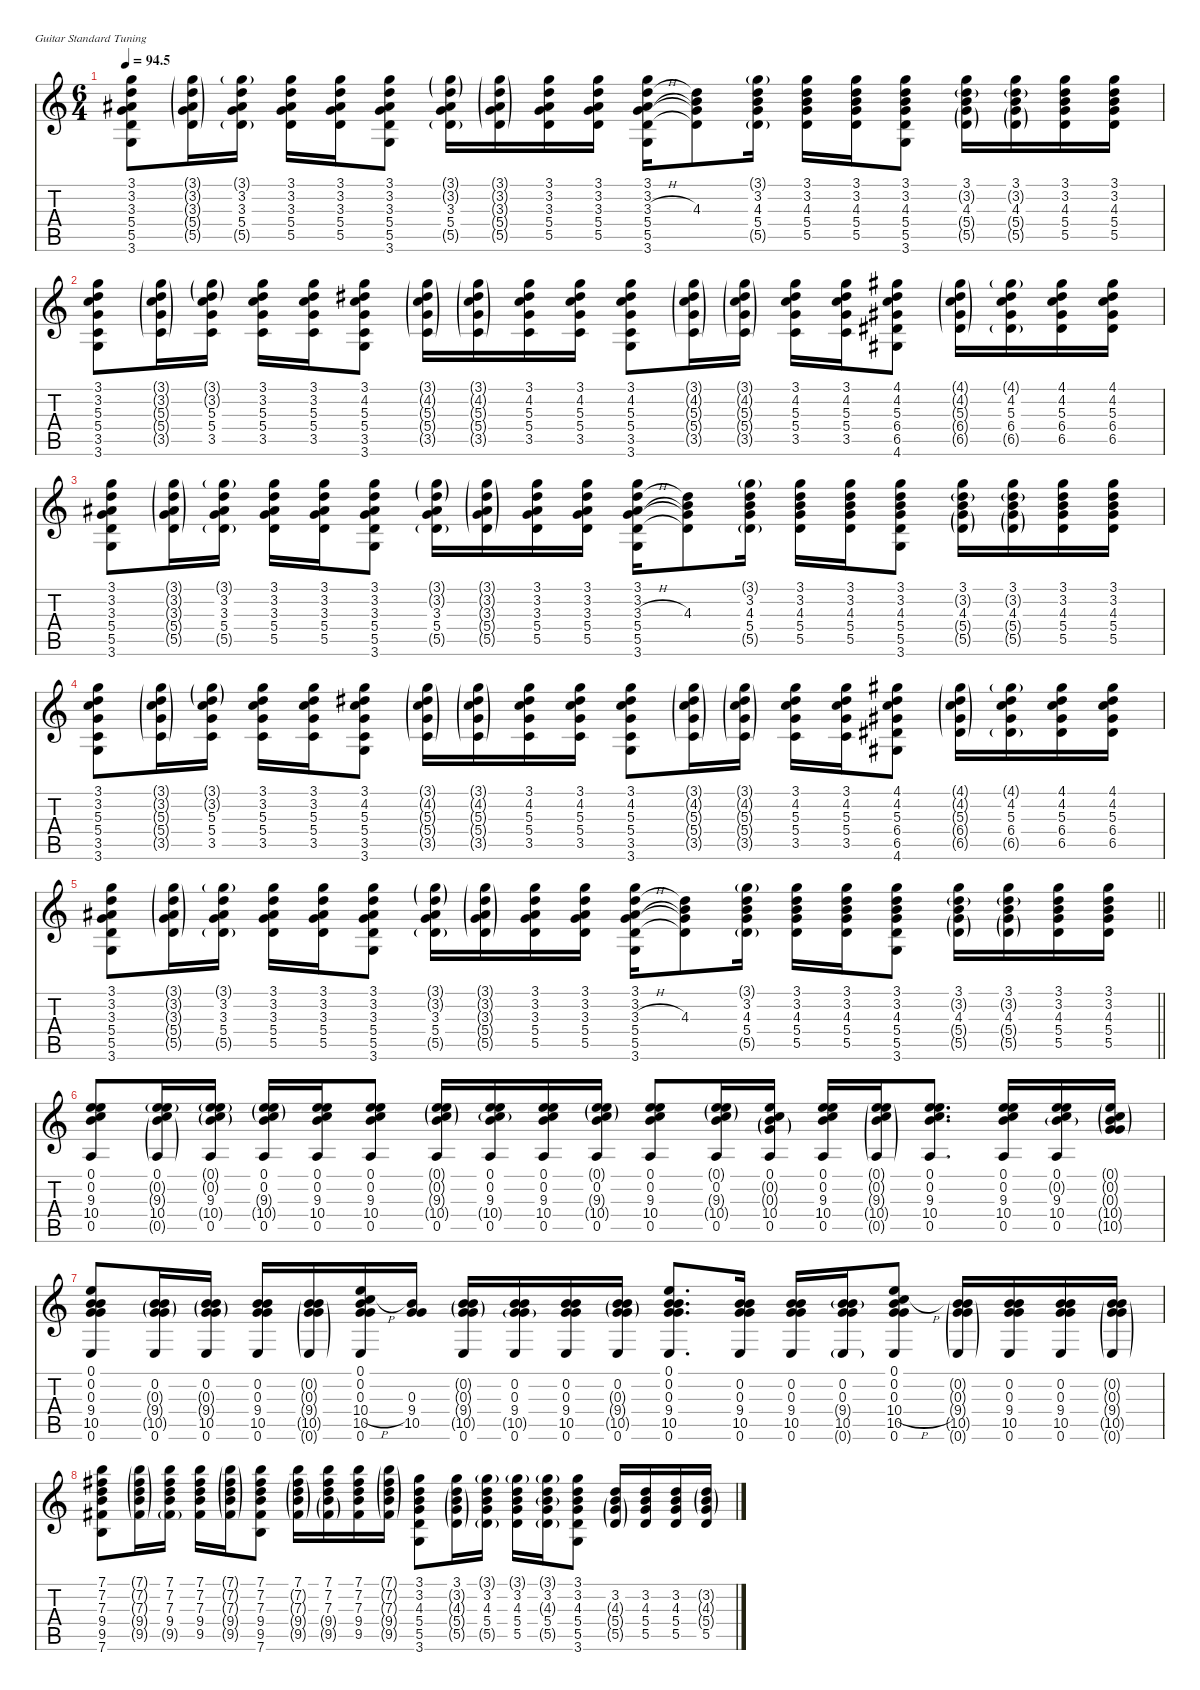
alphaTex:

\defaultSystemsLayout 4
\hideDynamics
\bracketExtendMode nobrackets
\singleTrackTrackNamePolicy hidden
\multiTrackTrackNamePolicy hidden
\firstSystemTrackNameMode fullname
\firstSystemTrackNameOrientation horizontal
\otherSystemsTrackNameOrientation horizontal
\track ("Guitar 1" "s.guit.") {defaultSystemsLayout 2 mute instrument acousticguitarsteel}
\staff {score tabs}
\tuning (E4 B3 G3 D3 A2 E2)
\ts (6 4)
\tempo
94.5
\accidentals auto
\clef g2
\ottava regular
\simile none
\ks c
(3.1 3.2 3.3{acc #} 5.4 5.5 3.6).8{dy f beam Down} (3.1{g} 3.2{g} 3.3{g acc #} 5.4{g} 5.5{g}).16{beam Down} (3.1{g} 3.2 3.3{acc #} 5.4 5.5{g}).16{beam Down} (3.1 3.2 3.3{acc #} 5.4 5.5).16{beam Down} (3.1 3.2 3.3{acc #} 5.4 5.5).16{beam Down} (3.1 3.2 3.3{acc #} 5.4 5.5 3.6).8{beam Down} (3.1{g} 3.2{g} 3.3{acc #} 5.4 5.5{g}).16{beam Down} (3.1{g} 3.2{g} 3.3{g acc #} 5.4{g} 5.5{g}).16{beam Down} (3.1 3.2 3.3{acc #} 5.4 5.5).16{beam Down} (3.1 3.2 3.3{acc #} 5.4 5.5).16{beam Down} (3.1 3.2 3.3{h acc #} 5.4 5.5 3.6).16{beam Down} (4.3 5.4{t} 5.5{t} 3.2{t}).8{beam Down} (3.1{g} 3.2 4.3 5.4 5.5{g}).16{beam Down} (3.1 3.2 4.3 5.4 5.5).16{beam Down} (3.1 3.2 4.3 5.4 5.5).16{beam Down} (3.1 3.2 4.3 5.4 5.5 3.6).8{beam Down} (3.1 3.2{g} 4.3 5.4{g} 5.5{g}).16{beam Down} (3.1 3.2{g} 4.3 5.4{g} 5.5{g}).16{beam Down} (3.1 3.2 4.3 5.4 5.5).16{beam Down} (3.1 3.2 4.3 5.4 5.5).16{beam Down} |
(3.1 3.2 5.3 5.4 3.5 3.6).8{beam Down} (3.1{g} 3.2{g} 5.3{g} 5.4{g} 3.5{g}).16{beam Down} (3.1{g} 3.2{g} 5.3 5.4 3.5).16{beam Down} (3.1 3.2 5.3 5.4 3.5).16{beam Down} (3.1 3.2 5.3 5.4 3.5).16{beam Down} (3.1 4.2{acc #} 5.3 5.4 3.5 3.6).8{beam Down} (3.1{g} 4.2{g acc #} 5.3{g} 5.4{g} 3.5{g}).16{beam Down} (3.1{g} 4.2{g acc #} 5.3{g} 5.4{g} 3.5{g}).16{beam Down} (3.1 4.2{acc #} 5.3 5.4 3.5).16{beam Down} (3.1 4.2{acc #} 5.3 5.4 3.5).16{beam Down} (3.1 4.2{acc #} 5.3 5.4 3.5 3.6).8{beam Down} (3.1{g} 4.2{g acc #} 5.3{g} 5.4{g} 3.5{g}).16{beam Down} (3.1{g} 4.2{g acc #} 5.3{g} 5.4{g} 3.5{g}).16{beam Down} (3.1 4.2{acc #} 5.3 5.4 3.5).16{beam Down} (3.1 4.2{acc #} 5.3 5.4 3.5).16{beam Down} (4.1{acc #} 4.2{acc #} 5.3 6.4{acc #} 6.5{acc #} 4.6{acc #}).8{beam Down} (4.1{g acc #} 4.2{g acc #} 5.3{g} 6.4{g acc #} 6.5{g acc #}).16{beam Down} (4.1{g acc #} 4.2{acc #} 5.3 6.4{acc #} 6.5{g acc #}).16{beam Down} (4.1{acc #} 4.2{acc #} 5.3 6.4{acc #} 6.5{acc #}).16{beam Down} (4.1{acc #} 4.2{acc #} 5.3 6.4{acc #} 6.5{acc #}).16{beam Down} |
(3.1 3.2 3.3{acc #} 5.4 5.5 3.6).8{beam Down} (3.1{g} 3.2{g} 3.3{g acc #} 5.4{g} 5.5{g}).16{beam Down} (3.1{g} 3.2 3.3{acc #} 5.4 5.5{g}).16{beam Down} (3.1 3.2 3.3{acc #} 5.4 5.5).16{beam Down} (3.1 3.2 3.3{acc #} 5.4 5.5).16{beam Down} (3.1 3.2 3.3{acc #} 5.4 5.5 3.6).8{beam Down} (3.1{g} 3.2{g} 3.3{acc #} 5.4 5.5{g}).16{beam Down} (3.1{g} 3.2{g} 3.3{g acc #} 5.4{g} 5.5{g}).16{beam Down} (3.1 3.2 3.3{acc #} 5.4 5.5).16{beam Down} (3.1 3.2 3.3{acc #} 5.4 5.5).16{beam Down} (3.1 3.2 3.3{h acc #} 5.4 5.5 3.6).16{beam Down} (4.3 5.4{t} 5.5{t} 3.2{t}).8{beam Down} (3.1{g} 3.2 4.3 5.4 5.5{g}).16{beam Down} (3.1 3.2 4.3 5.4 5.5).16{beam Down} (3.1 3.2 4.3 5.4 5.5).16{beam Down} (3.1 3.2 4.3 5.4 5.5 3.6).8{beam Down} (3.1 3.2{g} 4.3 5.4{g} 5.5{g}).16{beam Down} (3.1 3.2{g} 4.3 5.4{g} 5.5{g}).16{beam Down} (3.1 3.2 4.3 5.4 5.5).16{beam Down} (3.1 3.2 4.3 5.4 5.5).16{beam Down} |
(3.1 3.2 5.3 5.4 3.5 3.6).8{beam Down} (3.1{g} 3.2{g} 5.3{g} 5.4{g} 3.5{g}).16{beam Down} (3.1{g} 3.2{g} 5.3 5.4 3.5).16{beam Down} (3.1 3.2 5.3 5.4 3.5).16{beam Down} (3.1 3.2 5.3 5.4 3.5).16{beam Down} (3.1 4.2{acc #} 5.3 5.4 3.5 3.6).8{beam Down} (3.1{g} 4.2{g acc #} 5.3{g} 5.4{g} 3.5{g}).16{beam Down} (3.1{g} 4.2{g acc #} 5.3{g} 5.4{g} 3.5{g}).16{beam Down} (3.1 4.2{acc #} 5.3 5.4 3.5).16{beam Down} (3.1 4.2{acc #} 5.3 5.4 3.5).16{beam Down} (3.1 4.2{acc #} 5.3 5.4 3.5 3.6).8{beam Down} (3.1{g} 4.2{g acc #} 5.3{g} 5.4{g} 3.5{g}).16{beam Down} (3.1{g} 4.2{g acc #} 5.3{g} 5.4{g} 3.5{g}).16{beam Down} (3.1 4.2{acc #} 5.3 5.4 3.5).16{beam Down} (3.1 4.2{acc #} 5.3 5.4 3.5).16{beam Down} (4.1{acc #} 4.2{acc #} 5.3 6.4{acc #} 6.5{acc #} 4.6{acc #}).8{beam Down} (4.1{g acc #} 4.2{g acc #} 5.3{g} 6.4{g acc #} 6.5{g acc #}).16{beam Down} (4.1{g acc #} 4.2{acc #} 5.3 6.4{acc #} 6.5{g acc #}).16{beam Down} (4.1{acc #} 4.2{acc #} 5.3 6.4{acc #} 6.5{acc #}).16{beam Down} (4.1{acc #} 4.2{acc #} 5.3 6.4{acc #} 6.5{acc #}).16{beam Down} |
\barLineRight lightlight
(3.1 3.2 3.3{acc #} 5.4 5.5 3.6).8{beam Down} (3.1{g} 3.2{g} 3.3{g acc #} 5.4{g} 5.5{g}).16{beam Down} (3.1{g} 3.2 3.3{acc #} 5.4 5.5{g}).16{beam Down} (3.1 3.2 3.3{acc #} 5.4 5.5).16{beam Down} (3.1 3.2 3.3{acc #} 5.4 5.5).16{beam Down} (3.1 3.2 3.3{acc #} 5.4 5.5 3.6).8{beam Down} (3.1{g} 3.2{g} 3.3{acc #} 5.4 5.5{g}).16{beam Down} (3.1{g} 3.2{g} 3.3{g acc #} 5.4{g} 5.5{g}).16{beam Down} (3.1 3.2 3.3{acc #} 5.4 5.5).16{beam Down} (3.1 3.2 3.3{acc #} 5.4 5.5).16{beam Down} (3.1 3.2 3.3{h acc #} 5.4 5.5 3.6).16{beam Down} (4.3 5.4{t} 5.5{t} 3.2{t}).8{beam Down} (3.1{g} 3.2 4.3 5.4 5.5{g}).16{beam Down} (3.1 3.2 4.3 5.4 5.5).16{beam Down} (3.1 3.2 4.3 5.4 5.5).16{beam Down} (3.1 3.2 4.3 5.4 5.5 3.6).8{beam Down} (3.1 3.2{g} 4.3 5.4{g} 5.5{g}).16{beam Down} (3.1 3.2{g} 4.3 5.4{g} 5.5{g}).16{beam Down} (3.1 3.2 4.3 5.4 5.5).16{beam Down} (3.1 3.2 4.3 5.4 5.5).16{beam Down} |
(0.1 0.2 9.3 10.4 0.5).8{beam Up} (0.1 0.2{g} 9.3{g} 10.4 0.5{g}).16{beam Up} (0.1{g} 0.2{g} 9.3 10.4{g} 0.5).16{beam Up} (0.1 0.2 9.3{g} 10.4{g} 0.5).16{beam Up} (0.1 0.2 9.3 10.4 0.5).16{beam Up} (0.1 0.2 9.3 10.4 0.5).8{beam Up} (0.1{g} 0.2{g} 9.3{g} 10.4{g} 0.5).16{beam Up} (0.1 0.2 9.3 10.4{g} 0.5).16{beam Up} (0.1 0.2 9.3 10.4 0.5).16{beam Up} (0.1{g} 0.2 9.3{g} 10.4{g} 0.5).16{beam Up} (0.1 0.2 9.3 10.4 0.5).8{beam Up} (0.1{g} 0.2 9.3{g} 10.4{g} 0.5).16{beam Up} (0.1 0.2{g} 0.3{g} 10.4 0.5).16{beam Up} (0.1 0.2 9.3 10.4 0.5).16{beam Up} (0.1{g} 0.2{g} 9.3{g} 10.4{g} 0.5{g}).16{beam Up} (0.1 0.2 9.3 10.4 0.5).8{d beam Up} (0.1 0.2 9.3 10.4 0.5).16{beam Up} (0.1 0.2{g} 9.3 10.4 0.5).16{beam Up} (0.1{g} 0.2{g} 0.3{g} 10.4{g} 10.5{g}).16{beam Up} |
(0.1 0.2 0.3 9.4 10.5 0.6).8{beam Up} (0.2 0.3{g} 9.4{g} 10.5{g} 0.6).16{beam Up} (0.2 0.3{g} 9.4{g} 10.5 0.6).16{beam Up} (0.2 0.3 9.4 10.5 0.6).16{beam Up} (0.2{g} 0.3{g} 9.4{g} 10.5{g} 0.6{g}).16{beam Up} (0.1 0.2 0.3 10.4{h} 10.5 0.6).16{beam Up} (0.3 9.4 10.5).16{beam Up} (0.2{g} 0.3{g} 9.4{g} 10.5{g} 0.6).16{beam Up} (0.2 0.3 9.4 10.5{g} 0.6).16{beam Up} (0.2 0.3 9.4 10.5 0.6).16{beam Up} (0.2 0.3{g} 9.4{g} 10.5{g} 0.6).16{beam Up} (0.1 0.2 0.3 9.4 10.5 0.6).8{d beam Up} (0.2 0.3 9.4 10.5 0.6).16{beam Up} (0.2 0.3 9.4 10.5 0.6).16{beam Up} (0.2 0.3 9.4{g} 10.5 0.6{g}).16{beam Up} (0.1 0.2 0.3 10.4{h} 10.5 0.6).8{beam Up} (0.2{g} 0.3{g} 9.4{g} 10.5{g} 0.6{g}).16{beam Up} (0.2 0.3 9.4 10.5 0.6).16{beam Up} (0.2 0.3 9.4 10.5 0.6).16{beam Up} (0.2{g} 0.3{g} 9.4{g} 10.5{g} 0.6{g}).16{beam Up} |
(7.1 7.2{acc #} 7.3 9.4 9.5{acc #} 7.6).8{beam Down} (7.1{g} 7.2{g acc #} 7.3{g} 9.4{g} 9.5{g acc #}).16{beam Down} (7.1 7.2{acc #} 7.3 9.4 9.5{g acc #}).16{beam Down} (7.1 7.2{acc #} 7.3 9.4 9.5{acc #}).16{beam Down} (7.1{g} 7.2{g acc #} 7.3{g} 9.4{g} 9.5{g acc #}).16{beam Down} (7.1 7.2{acc #} 7.3 9.4 9.5{acc #} 7.6).8{beam Down} (7.1 7.2{g acc #} 7.3{g} 9.4{g} 9.5{g acc #}).16{beam Down} (7.1 7.2{acc #} 7.3 9.4{g} 9.5{g acc #}).16{beam Down} (7.1 7.2{acc #} 7.3 9.4 9.5{acc #}).16{beam Down} (7.1{g} 7.2{g acc #} 7.3{g} 9.4{g} 9.5{g acc #}).16{beam Down} (3.1 3.2 4.3 5.4 5.5 3.6).8{beam Down} (3.1 3.2{g} 4.3{g} 5.4{g} 5.5{g}).16{beam Down} (3.1{g} 3.2 4.3 5.4 5.5{g}).16{beam Down} (3.1{g} 3.2 4.3 5.4 5.5).16{beam Down} (3.1{g} 3.2 4.3{g} 5.4 5.5{g}).16{beam Down} (3.1 3.2 4.3 5.4 5.5 3.6).8{beam Up} (3.2 4.3{g} 5.4{g} 5.5{g}).16{beam Up} (3.2 4.3 5.4 5.5).16{beam Up} (3.2 4.3 5.4 5.5).16{beam Up} (3.2{g} 4.3{g} 5.4{g} 5.5).16{beam Up}
